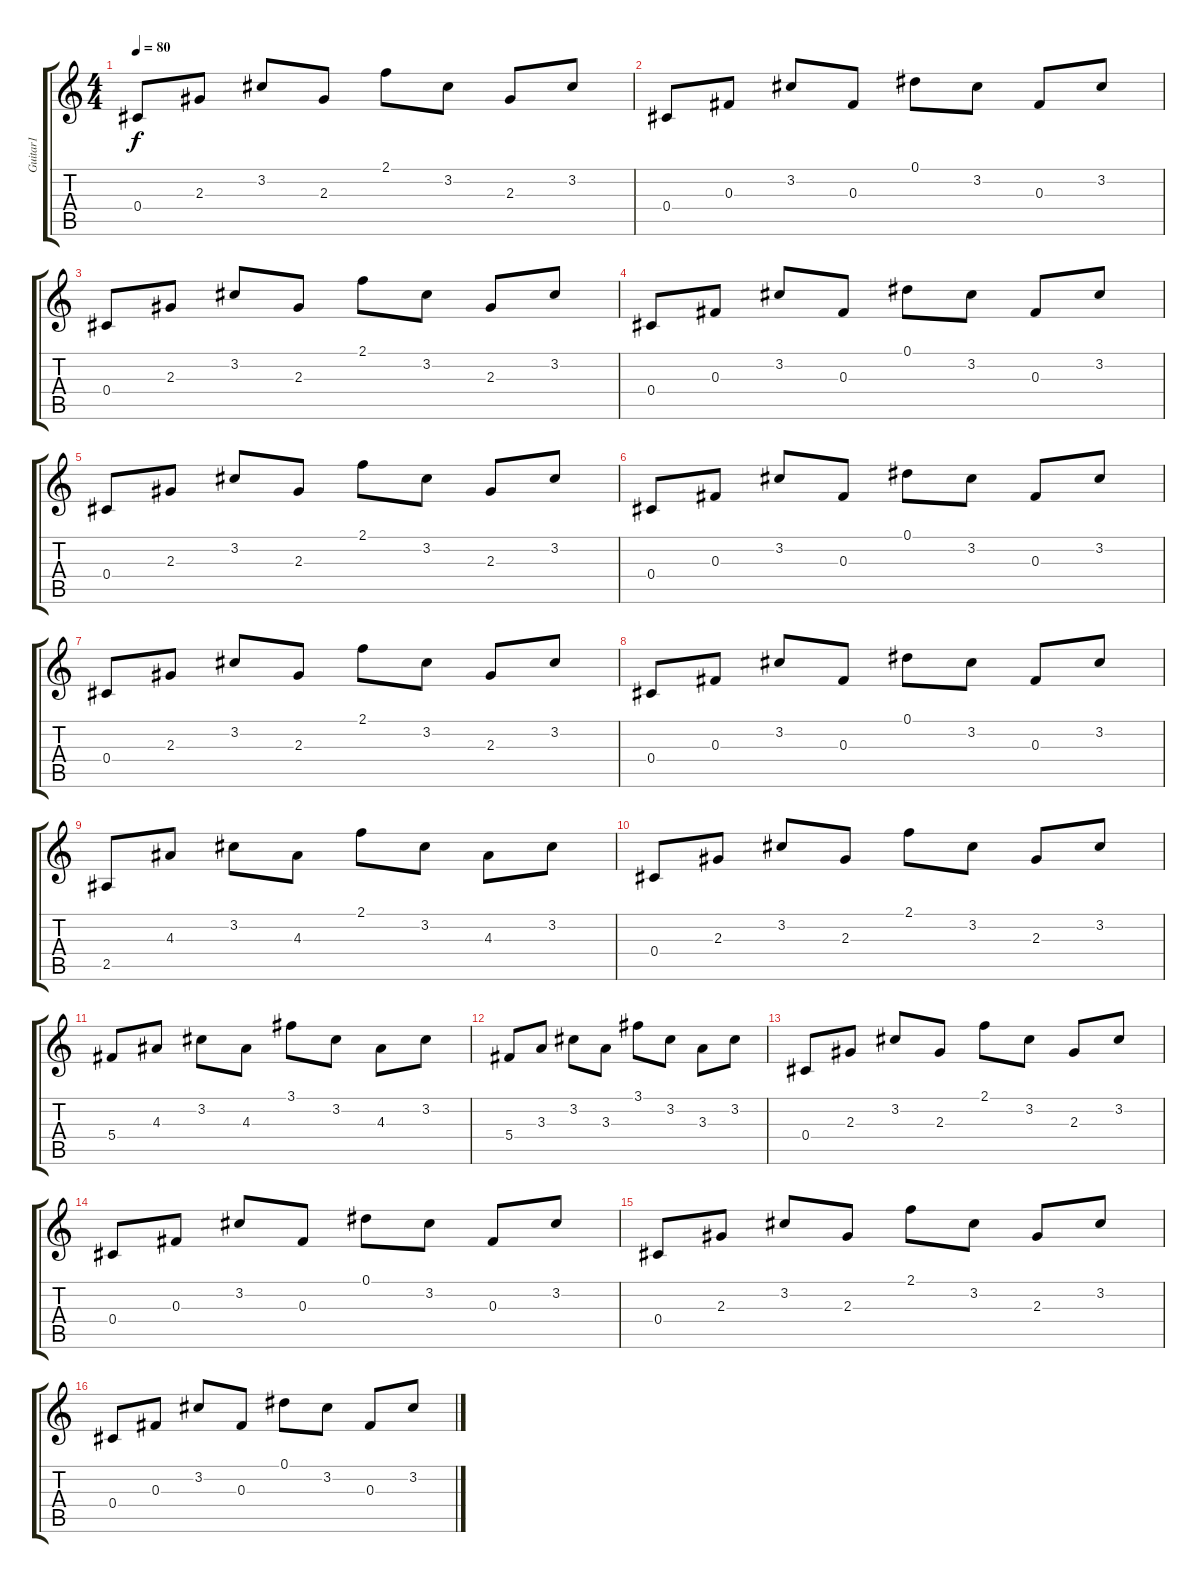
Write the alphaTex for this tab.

\track ("Guitar1" "Guitar1") {instrument electricguitarclean}
\staff {score tabs}
\tuning (Eb4 Bb3 Gb3 Db3 Ab2 Eb2) {hide}
\ts (4 4)
\tempo 80
\clef g2
\ks c
0.4.8{dy f instrument electricguitarclean} 2.3.8 3.2.8 2.3.8 2.1.8 3.2.8 2.3.8 3.2.8 |
0.4.8 0.3.8 3.2.8 0.3.8 0.1.8 3.2.8 0.3.8 3.2.8 |
0.4.8 2.3.8 3.2.8 2.3.8 2.1.8 3.2.8 2.3.8 3.2.8 |
0.4.8 0.3.8 3.2.8 0.3.8 0.1.8 3.2.8 0.3.8 3.2.8 |
0.4.8 2.3.8 3.2.8 2.3.8 2.1.8 3.2.8 2.3.8 3.2.8 |
0.4.8 0.3.8 3.2.8 0.3.8 0.1.8 3.2.8 0.3.8 3.2.8 |
0.4.8 2.3.8 3.2.8 2.3.8 2.1.8 3.2.8 2.3.8 3.2.8 |
0.4.8 0.3.8 3.2.8 0.3.8 0.1.8 3.2.8 0.3.8 3.2.8 |
2.5.8 4.3.8 3.2.8 4.3.8 2.1.8 3.2.8 4.3.8 3.2.8 |
0.4.8 2.3.8 3.2.8 2.3.8 2.1.8 3.2.8 2.3.8 3.2.8 |
5.4.8 4.3.8 3.2.8 4.3.8 3.1.8 3.2.8 4.3.8 3.2.8 |
5.4.8 3.3.8 3.2.8 3.3.8 3.1.8 3.2.8 3.3.8 3.2.8 |
0.4.8 2.3.8 3.2.8 2.3.8 2.1.8 3.2.8 2.3.8 3.2.8 |
0.4.8 0.3.8 3.2.8 0.3.8 0.1.8 3.2.8 0.3.8 3.2.8 |
0.4.8 2.3.8 3.2.8 2.3.8 2.1.8 3.2.8 2.3.8 3.2.8 |
0.4.8 0.3.8 3.2.8 0.3.8 0.1.8 3.2.8 0.3.8 3.2.8
